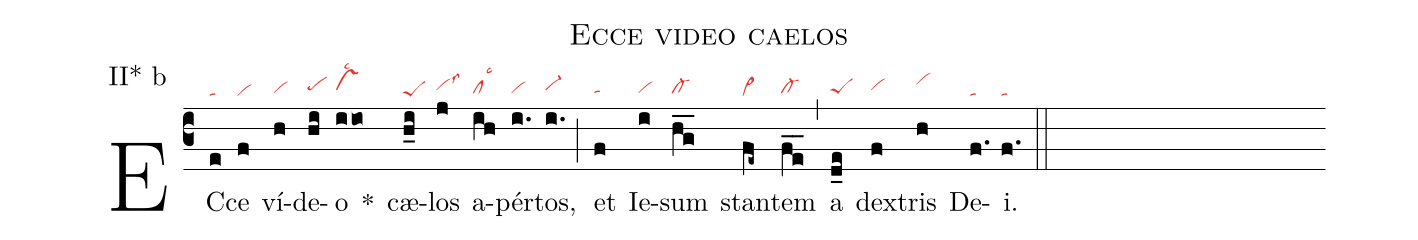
name: Ecce video caelos;
annotation: II* b;
mode: 2;
nabc-lines: 1;
%%
(c3)
EC(e|ta)ce(f|vi) ví(h|vihg)de(hi|pehh)o(iio|vshhlsc2) *()
cæ(h_i|peS)los(j|vihhlss3) a(ih|clhglsc3)pér(i.|vihg)tos,(i.|vi-hh) (;)
et(f|tahg) Ie(i|vihg)sum(h_g_|cl-hg) stan(fe~|vi>)tem(f_e_|cl-hg) (,)
a(d_e|peShg) dex(f|vihh)tris(h|vihj) De(f.|ta)i.(f.|ta) (::)
